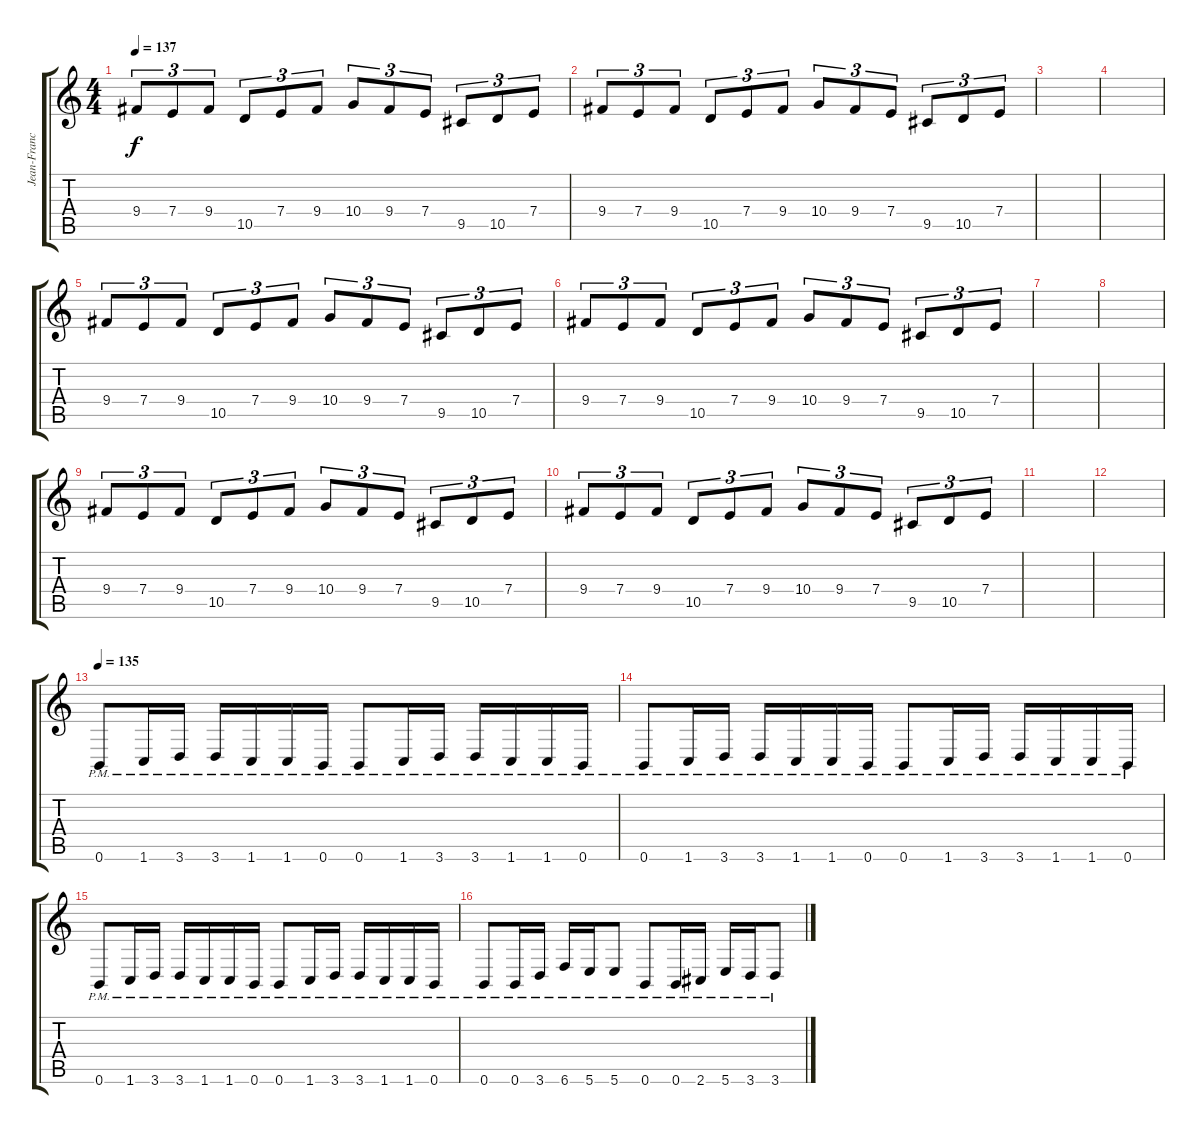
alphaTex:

\track ("Jean-Francois Dagenais (lead)" "Jean-Franc") {instrument distortionguitar}
\staff {score tabs}
\tuning (B3 Gb3 D3 A2 E2 B1) {hide}
\ts (4 4)
\tempo 137
\clef g2
\ks c
9.4.8{tu (3 2) dy f} 7.4.8{tu (3 2)} 9.4.8{tu (3 2)} 10.5.8{tu (3 2)} 7.4.8{tu (3 2)} 9.4.8{tu (3 2)} 10.4.8{tu (3 2)} 9.4.8{tu (3 2)} 7.4.8{tu (3 2)} 9.5.8{tu (3 2)} 10.5.8{tu (3 2)} 7.4.8{tu (3 2)} |
9.4.8{tu (3 2)} 7.4.8{tu (3 2)} 9.4.8{tu (3 2)} 10.5.8{tu (3 2)} 7.4.8{tu (3 2)} 9.4.8{tu (3 2)} 10.4.8{tu (3 2)} 9.4.8{tu (3 2)} 7.4.8{tu (3 2)} 9.5.8{tu (3 2)} 10.5.8{tu (3 2)} 7.4.8{tu (3 2)} |
|
|
9.4.8{tu (3 2)} 7.4.8{tu (3 2)} 9.4.8{tu (3 2)} 10.5.8{tu (3 2)} 7.4.8{tu (3 2)} 9.4.8{tu (3 2)} 10.4.8{tu (3 2)} 9.4.8{tu (3 2)} 7.4.8{tu (3 2)} 9.5.8{tu (3 2)} 10.5.8{tu (3 2)} 7.4.8{tu (3 2)} |
9.4.8{tu (3 2)} 7.4.8{tu (3 2)} 9.4.8{tu (3 2)} 10.5.8{tu (3 2)} 7.4.8{tu (3 2)} 9.4.8{tu (3 2)} 10.4.8{tu (3 2)} 9.4.8{tu (3 2)} 7.4.8{tu (3 2)} 9.5.8{tu (3 2)} 10.5.8{tu (3 2)} 7.4.8{tu (3 2)} |
|
|
9.4.8{tu (3 2)} 7.4.8{tu (3 2)} 9.4.8{tu (3 2)} 10.5.8{tu (3 2)} 7.4.8{tu (3 2)} 9.4.8{tu (3 2)} 10.4.8{tu (3 2)} 9.4.8{tu (3 2)} 7.4.8{tu (3 2)} 9.5.8{tu (3 2)} 10.5.8{tu (3 2)} 7.4.8{tu (3 2)} |
9.4.8{tu (3 2)} 7.4.8{tu (3 2)} 9.4.8{tu (3 2)} 10.5.8{tu (3 2)} 7.4.8{tu (3 2)} 9.4.8{tu (3 2)} 10.4.8{tu (3 2)} 9.4.8{tu (3 2)} 7.4.8{tu (3 2)} 9.5.8{tu (3 2)} 10.5.8{tu (3 2)} 7.4.8{tu (3 2)} |
|
|
\tempo 135
0.6{pm}.8 1.6{pm}.16 3.6{pm}.16 3.6{pm}.16 1.6{pm}.16 1.6{pm}.16 0.6{pm}.16 0.6{pm}.8 1.6{pm}.16 3.6{pm}.16 3.6{pm}.16 1.6{pm}.16 1.6{pm}.16 0.6{pm}.16 |
0.6{pm}.8 1.6{pm}.16 3.6{pm}.16 3.6{pm}.16 1.6{pm}.16 1.6{pm}.16 0.6{pm}.16 0.6{pm}.8 1.6{pm}.16 3.6{pm}.16 3.6{pm}.16 1.6{pm}.16 1.6{pm}.16 0.6{pm}.16 |
0.6{pm}.8 1.6{pm}.16 3.6{pm}.16 3.6{pm}.16 1.6{pm}.16 1.6{pm}.16 0.6{pm}.16 0.6{pm}.8 1.6{pm}.16 3.6{pm}.16 3.6{pm}.16 1.6{pm}.16 1.6{pm}.16 0.6{pm}.16 |
0.6{pm}.8 0.6{pm}.16 3.6{pm}.16 6.6{pm}.16 5.6{pm}.16 5.6{pm}.8 0.6{pm}.8 0.6{pm}.16 2.6{pm}.16 5.6{pm}.16 3.6{pm}.16 3.6{pm}.8
